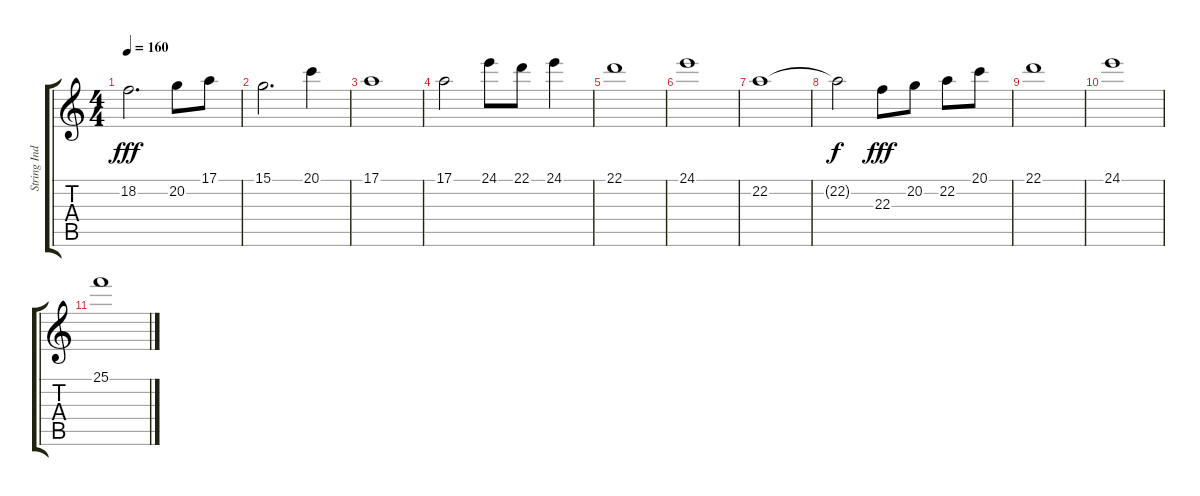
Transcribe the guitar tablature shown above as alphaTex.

\track ("String India" "String Ind") {instrument stringensemble1}
\staff {score tabs}
\tuning (E4 B3 G3 D3 A2 E2) {hide}
\ts (4 4)
\tempo 160
\clef g2
\ks c
18.2.2{d dy fff} 20.2.8 17.1.8 |
15.1.2{d} 20.1.4 |
17.1.1 |
17.1.2 24.1.8 22.1.8 24.1.4 |
22.1.1 |
24.1.1 |
22.2.1 |
22.2{t}.2{dy f} 22.3.8{dy fff} 20.2.8 22.2.8 20.1.8 |
22.1.1 |
24.1.1 |
25.1.1
